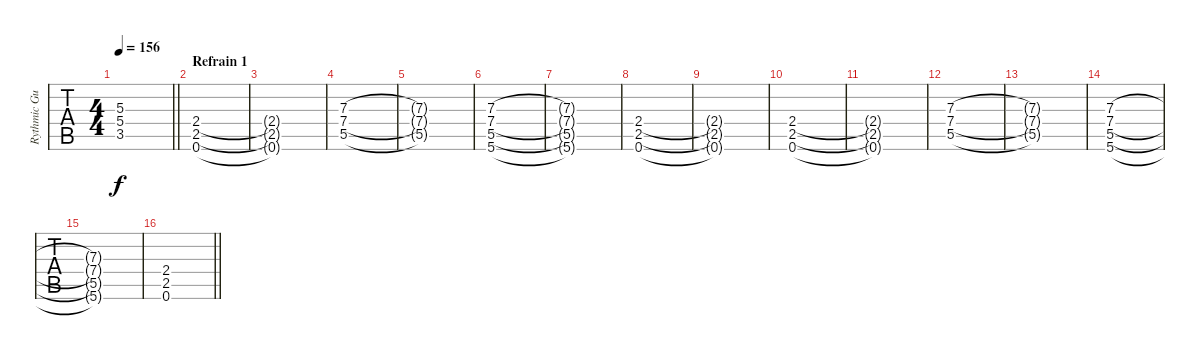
\track ("Rythmic Guitar (Jose A. Garrido)" "Rythmic Gu") {instrument distortionguitar}
\staff {tabs}
\tuning (Eb4 Bb3 Gb3 Db3 Ab2 Eb2) {hide}
\ts (4 4)
\tempo 156
\clef g2
\barLineRight lightlight
\ks c
(5.3 5.4 3.5).1{dy f} |
\section ("" "Refrain 1")
(2.4 2.5 0.6).1 |
(2.4{t} 2.5{t} 0.6{t}).1 |
(7.3 7.4 5.5).1 |
(7.3{t} 7.4{t} 5.5{t}).1 |
(7.3 7.4 5.5 5.6).1 |
(7.3{t} 7.4{t} 5.5{t} 5.6{t}).1 |
(2.4 2.5 0.6).1 |
(2.4{t} 2.5{t} 0.6{t}).1 |
(2.4 2.5 0.6).1 |
(2.4{t} 2.5{t} 0.6{t}).1 |
(7.3 7.4 5.5).1 |
(7.3{t} 7.4{t} 5.5{t}).1 |
(7.3 7.4 5.5 5.6).1 |
(7.3{t} 7.4{t} 5.5{t} 5.6{t}).1 |
\barLineRight lightlight
(2.4 2.5 0.6).1
